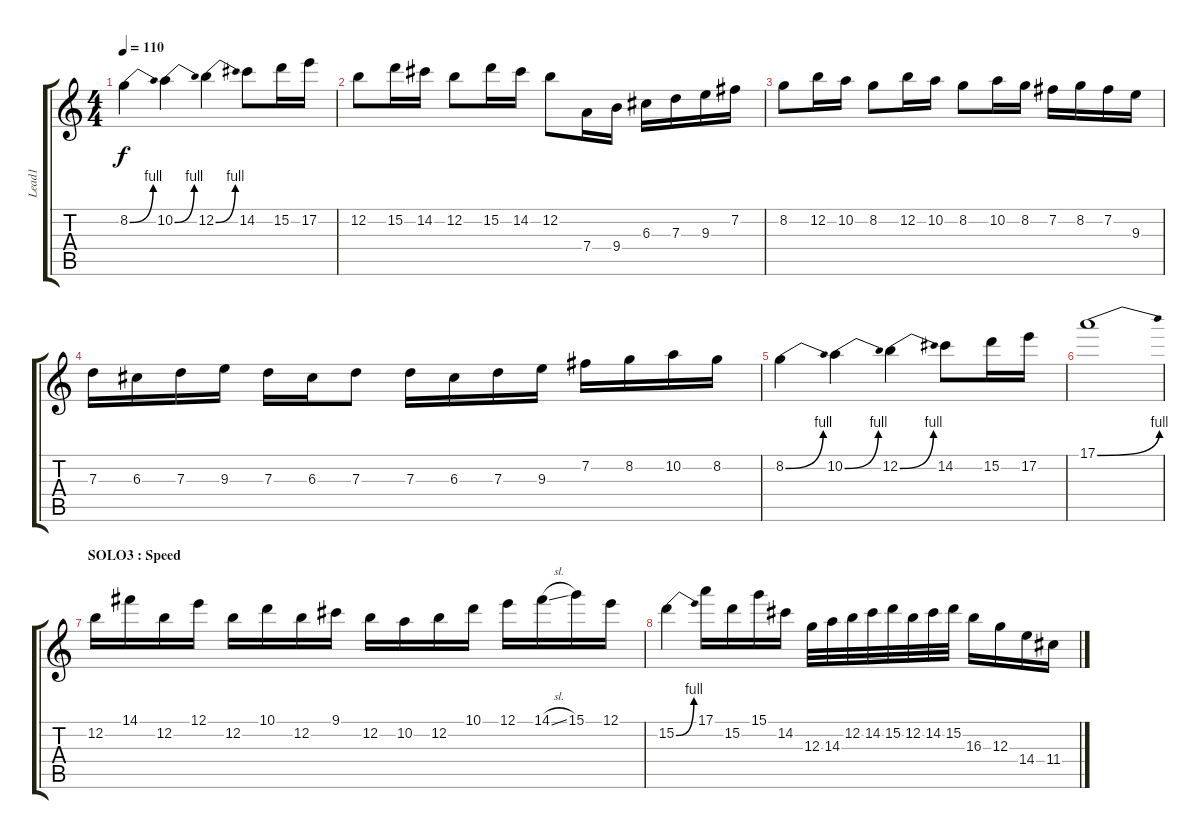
\track ("Lead1" "Lead1") {instrument overdrivenguitar}
\staff {score tabs}
\tuning (E4 B3 G3 D3 A2 E2) {hide}
\ts (4 4)
\tempo 110
\clef g2
\ks c
8.2{be (bend 0 0 60 4)}.4{dy f} 10.2{be (bend 0 0 60 4)}.4 12.2{be (bend 0 0 60 4)}.4 14.2.8 15.2.16 17.2.16 |
12.2.8 15.2.16 14.2.16 12.2.8 15.2.16 14.2.16 12.2.8 7.4.16 9.4.16 6.3.16 7.3.16 9.3.16 7.2.16 |
8.2.8 12.2.16 10.2.16 8.2.8 12.2.16 10.2.16 8.2.8 10.2.16 8.2.16 7.2.16 8.2.16 7.2.16 9.3.16 |
7.3.16 6.3.16 7.3.16 9.3.16 7.3.16 6.3.16 7.3.8 7.3.16 6.3.16 7.3.16 9.3.16 7.2.16 8.2.16 10.2.16 8.2.16 |
8.2{be (bend 0 0 60 4)}.4 10.2{be (bend 0 0 60 4)}.4 12.2{be (bend 0 0 60 4)}.4 14.2.8 15.2.16 17.2.16 |
17.1{be (bend 0 0 60 4)}.1 |
\section ("" "SOLO3 : Speed")
12.2.16 14.1.16 12.2.16 12.1.16 12.2.16 10.1.16 12.2.16 9.1.16 12.2.16 10.2.16 12.2.16 10.1.16 12.1.16 14.1{sl}.16 15.1.16 12.1.16 |
15.2{be (bend 0 0 60 4)}.4 17.1.16 15.2.16 15.1.16 14.2.16 12.3.32 14.3.32 12.2.32 14.2.32 15.2.32 12.2.32 14.2.32 15.2.32 16.3.16 12.3.16 14.4.16 11.4.16
